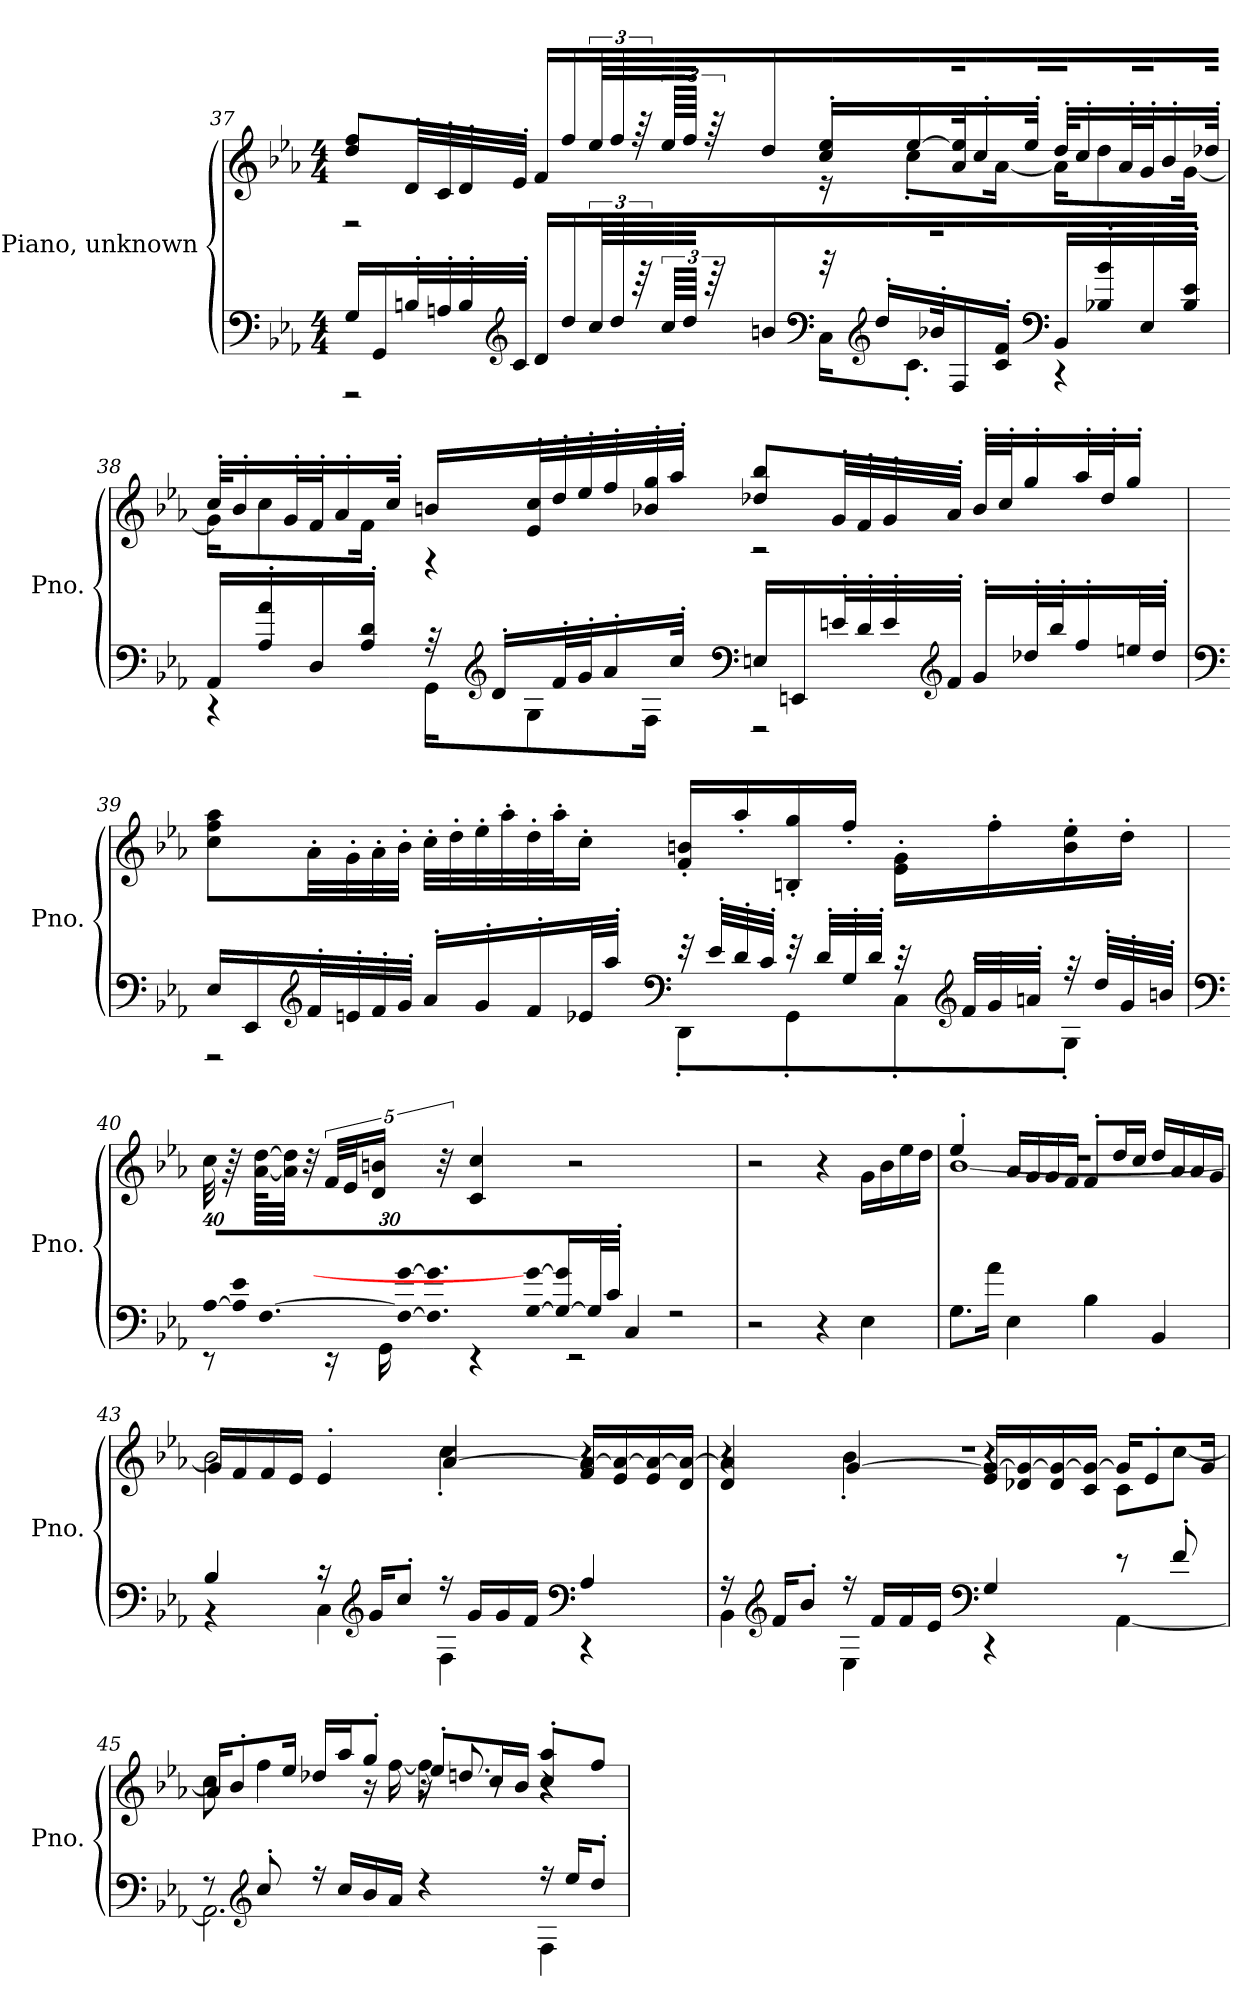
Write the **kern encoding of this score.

**kern	**kern
*part1	*part1
*staff2	*staff1
*I"Piano, unknown	*
*I'Pno.	*
!!LO:PB:g=z
*clefF4	*clefG2
*k[b-e-a-]	*k[b-e-a-]
*M4/4	*M4/4
=37	=37
*^	*^
16G/LL	2r	8dd/ 8ff/L	2r
16GG/	.	.	.
32Bn'/L	.	32d'/LL	.
32An'/	.	32c'/	.
32B'/	.	32d'/	.
*clefG2	*	*	*
32c'/JJJ	.	32e-'/JJJ	.
16d/LL	.	16f/LL	.
16dd/	.	16ff/	.
96cc/LL	.	96ee-/LL	.
96dd/JJJJ	.	96ff/JJJJ	.
96r	.	96r	.
96cc/LLLL	.	96ee-/LLLL	.
96dd/JJJJ	.	96ff/JJJJ	.
96r	.	96r	.
16bn/	.	16dd/	.
*clefF4	*	*	*
32r	16C\KL	16cc/' 16ee-/'LL	16r
*clefG2	*	*	*
16dd'/LL	.	.	.
.	8.c'\J	[16ee-/	8cc'\L
32b-X'/K	.	.	.
16F/	.	32a-/ 32ee-/]K	.
.	.	16cc'/	.
16c/' 16f/'JJ	.	.	[16a-\Jk
.	.	32ee-'/JJk	.
*clefF4	*	*	*
16BB-/LL	4r	32dd'/KLL	16a-\KL]
.	.	16cc'/	.
16B-X/' 16b-/'	.	.	8dd\
.	.	32a-'/L	.
16E-/	.	32g'/J	.
.	.	16b-'/	.
16B-/' 16e-/'JJ	.	.	[16g\Jk
.	.	32dd-X'/JJk	.
!!LO:LB:g=z	!!
=38	=38	=38	=38
16AA-/LL	4r	32cc'/KLL	16g\KL]
.	.	16b-'/	.
16A-/' 16a-/'	.	.	8cc\
.	.	32g'/L	.
16D/	.	32f'/J	.
.	.	16a-'/	.
16A-/' 16d/'JJ	.	.	16f\Jk
.	.	32cc'/JJk	.
32r	16GG\KL	16bn/LL	4r
*clefG2	*	*	*
16d'/LL	.	.	.
.	8G\	32e-/' 32cc/'L	.
32f'/L	.	32dd'/	.
32g'/J	.	32ee-'/	.
16a-'/	.	32ff'/	.
.	16F\Jk	32b-X/' 32gg/'	.
32cc'/JJk	.	32aa-'/JJJ	.
*clefF4	*	*	*
16En/LL	2r	8dd-X/ 8bb-/L	2r
16EEn/	.	.	.
32en'/L	.	32g'/LL	.
32d'/	.	32f'/	.
32e'/	.	32g'/	.
*clefG2	*	*	*
32f'/JJJ	.	32a-'/JJJ	.
16g'/LL	.	32b-'/LLL	.
.	.	32cc'/J	.
32dd-X'/L	.	16gg'/	.
32bb-'/J	.	.	.
16ff'/	.	32aa-'/L	.
.	.	32dd-'/J	.
32een/L	.	16gg'/JJ	.
32dd-'/JJJ	.	.	.
*	*	*v	*v
!!LO:LB:g=z
=39	=39	=39
*clefF4	*	*
16E-/LL	2r	8cc\ 8ff\ 8aa-\L
16EE-/	.	.
*clefG2	*	*
32f'/L	.	32a-'\LL
32en'/	.	32g'\
32f'/	.	32a-'\
32g'/JJJ	.	32b-'\JJJ
16a-'/LL	.	32cc'\LLL
.	.	32dd'\
16g'/	.	32ee-'\
.	.	32aa-'\
16f'/	.	32dd'\
.	.	32aa-'\J
32e-X/L	.	16cc'\JJ
32aa-'/JJJ	.	.
*clefF4	*	*
32r	8DD'\L	16f/' 16bn/'LL
32e-'/LLL	.	.
32d'/	.	16aa-'/
32c'/JJJ	.	.
32r	8GG'\	16Bn/' 16gg/'
32d'/LLL	.	.
32G'/	.	16ff'/JJ
32d'/JJJ	.	.
32r	8C'\	16e-\' 16g\'LL
*clefG2	*	*
32f'/LLL	.	.
32g'/	.	16ff'\
32an'/JJJ	.	.
32r	8G'\J	16b\' 16ee-\'
32dd'/LLL	.	.
32g'/	.	16dd'\JJ
32bn'/JJJ	.	.
!!LO:LB:g=z
=40	=40	=40
*clefF4	*	*
*Xbrackettup	*	*
!LO:N:vis=32	!	!
[640%23A-/LLL	8r	32cc\
.	.	64r
!LO:N:vis=64	!	!
960%17A-/] 960%17e-/L	.	.
.	.	[64a-\ [64dd\KLLL
!LO:N:vis=64.	!	!
[640%17F/	.	.
.	.	32a-\] 32dd\]JJJ
!LO:N:vis=256	!	!
1920%17F/_ [1920%17g/K	.	.
!LO:N:vis=64.	!	!
640%17F/] 640%17g/_	.	.
.	.	32r
1920ryy	.	.
!LO:N:vis=256	!	!
[1920%17G/ 1920%17g/_JJK	.	.
16G/_ 16g/]	16r	40f/LLL
.	.	40e-/J
.	.	20d/ 20bn/JJ
32G/L]	16GG\	.
32c'/JJJ	.	.
.	.	40r
4C/	4r	4c/ 4cc/
2r	2r	2r
*v	*v	*
=41	=41
2r	2r
4r	4r
4E-\	16g\LL
.	16b-\
.	16ee-\
.	16dd\JJ
=42	=42
*	*^
*	*	*^
8.G\L	1r	[1b-	4ee-'/
16a-\Jk	.	.	.
4E-\	.	.	16a-/LL
.	.	.	16g/
.	.	.	16g/
.	.	.	16f/JJ
4B-\	.	.	8f'/L
.	.	.	16dd/L
.	.	.	16cc/JJ
4BB-/	.	.	16dd/LL
.	.	.	16a-/
.	.	.	16a-/
.	.	.	16g/JJ
!!LO:LB:g=z	!!	!!
=43	=43	=43	=43
*^	*	*	*
4B-/	4r	1r	2b-\]	16g/LL
.	.	.	.	16f/
.	.	.	.	16f/
.	.	.	.	16e-/JJ
16r	4C\	.	.	4e-'/
*clefG2	*	*	*	*
16g/KL	.	.	.	.
8cc'/J	.	.	.	.
16r	4F\	.	4cc'\	[4a-/
16g/LL	.	.	.	.
16g/	.	.	.	.
16f/JJ	.	.	.	.
*clefF4	*	*	*	*
4A-/	4r	.	4r	16f/ 16a-/_LL
.	.	.	.	16e-/ 16a-/_
.	.	.	.	16e-/ 16a-/_
.	.	.	.	16d/ 16a-/_JJ
=44	=44	=44	=44	=44
16r	4BB-\	1r	4r	4d/ 4a-/]
*clefG2	*	*	*	*
16f/KL	.	.	.	.
8b-'/J	.	.	.	.
16r	4E-\	.	4b-'\	[4g/
16f/LL	.	.	.	.
16f/	.	.	.	.
16e-/JJ	.	.	.	.
*clefF4	*	*	*	*
4G/	4r	.	4r	16e-/ 16g/_LL
.	.	.	.	16d-X/ 16g/_
.	.	.	.	16d-/ 16g/_
.	.	.	.	16c/ 16g/_JJ
8r	[4AA-\	.	8c\L	16g/KL]
.	.	.	.	8e-'/
8f'/	.	.	[8cc\J	.
.	.	.	.	16g/Jk
!!LO:LB:g=z	!!	!!
=45	=45	=45	=45	=45
8r	2.AA-\]	2r	8cc\]	16a-/KL
.	.	.	.	8b-'/
*clefG2	*	*	*	*
8cc'/	.	.	4ff\	.
.	.	.	.	16ee-/Jk
16r	.	.	.	16dd-X/LL
16cc/LL	.	.	.	16aa-/J
16b-/	.	.	16r	8gg'/J
16a-/JJ	.	.	[16ff\	.
4r	.	16r	8ff\]	8ee-'/L
.	.	8.ddn/	.	.
.	.	.	8r	16cc/L
.	.	.	.	16b-/JJ
16r	4F\	4r	4r	8cc/' 8aa-/'L
16ee-/KL	.	.	.	.
8dd'/J	.	.	.	8ff/J
*v	*v	*	*	*
*	*v	*v	*v
=	=
*-	*-
